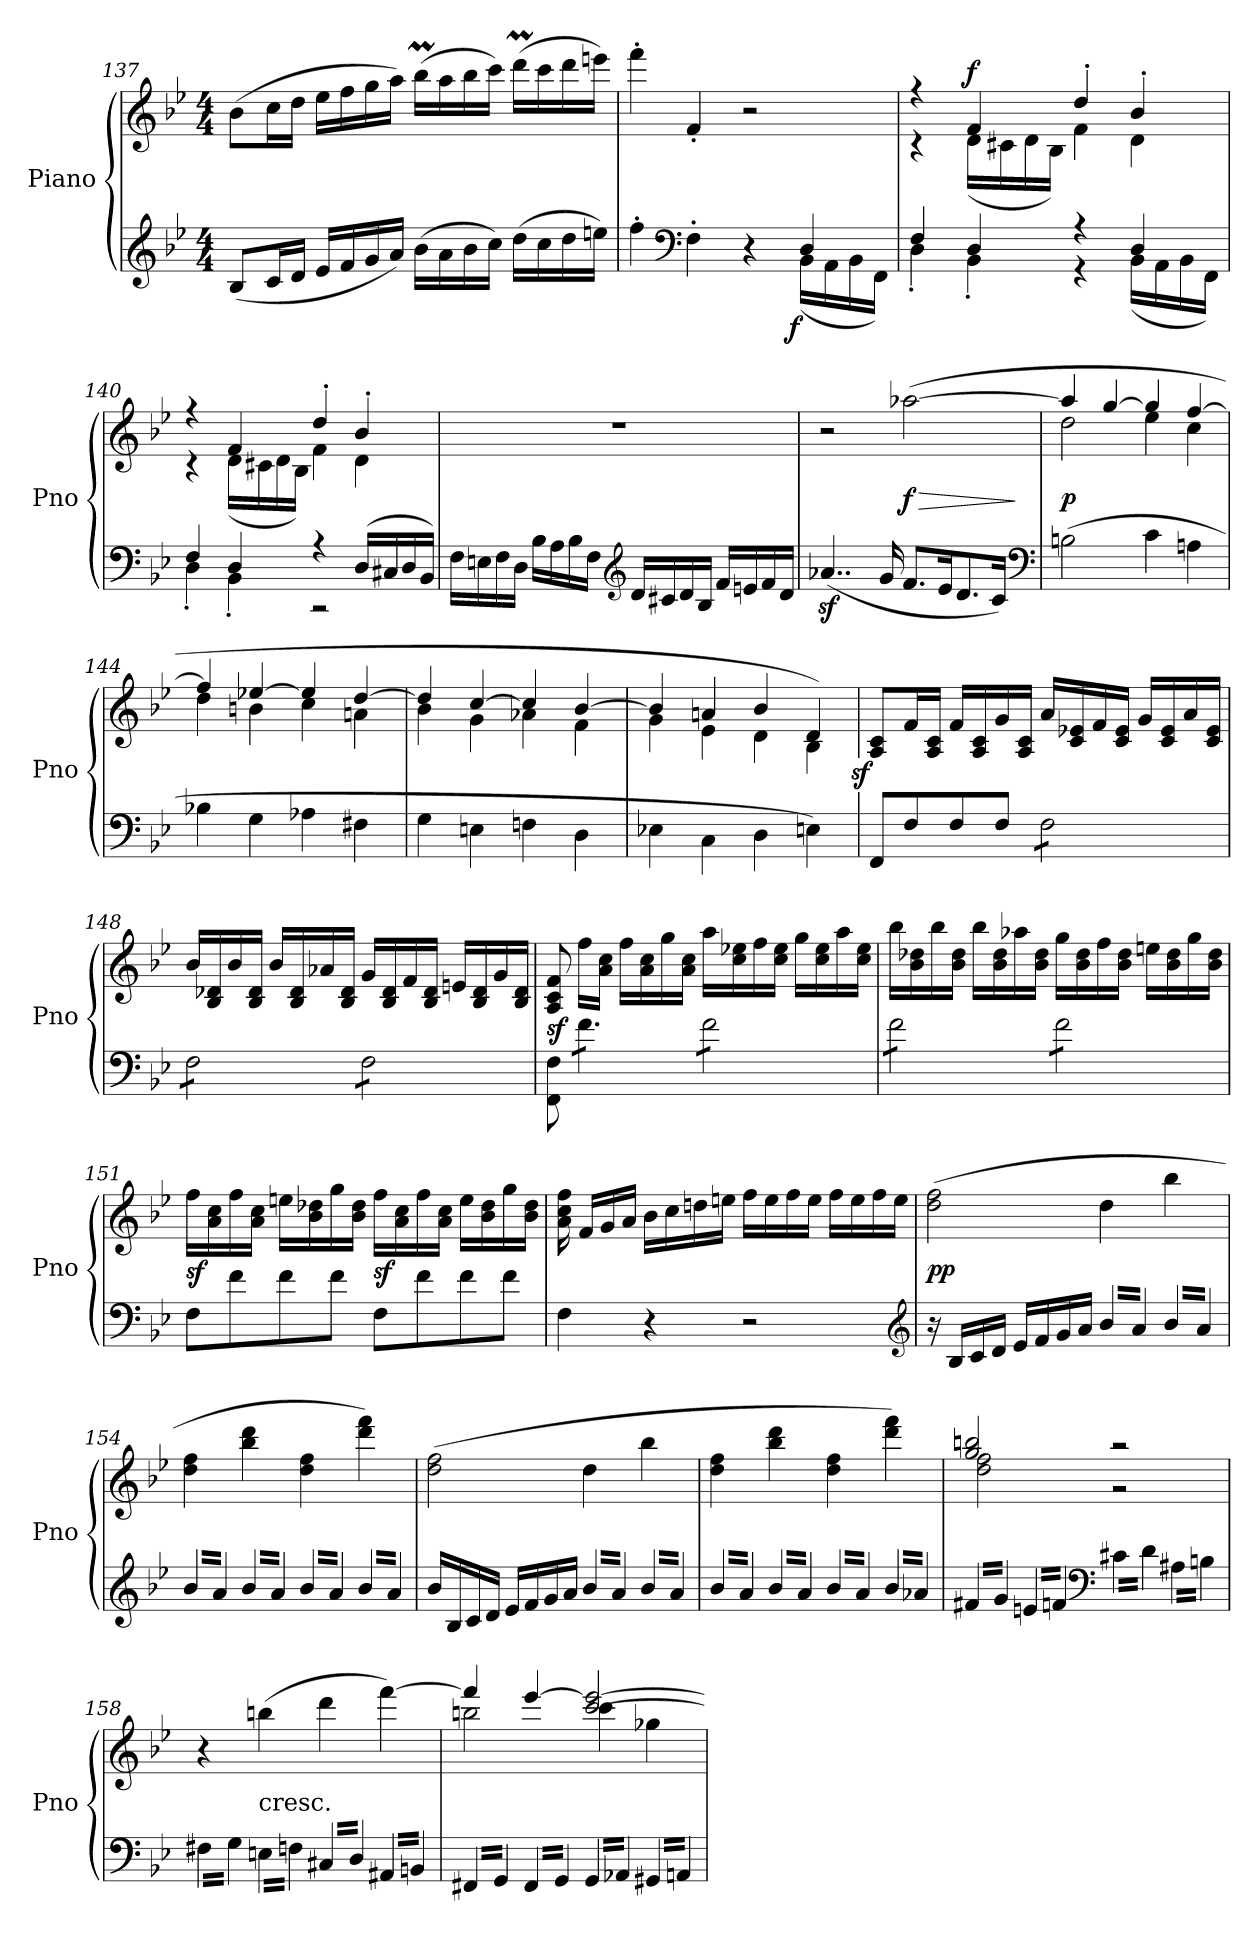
**kern	**kern	**dynam
*part1	*part1	*part1
*staff2	*staff1	*staff1/2
*I"Piano	*	*
*I'Pno	*	*
*clefG2	*clefG2	*
*k[b-e-]	*k[b-e-]	*
*B-:	*B-:	*
*M4/4	*M4/4	*
=137	=137	=137
(8B-L	(8b-L	.
16cL	16ccL	.
16dJJ	16ddJJ	.
16e-LL	16ee-LL	.
16f	16ff	.
16g	16gg	.
16aJJ)	16aaJJ)	.
(16b-LL	(16bb-MLL	.
16a	16aa	.
16b-	16bb-	.
16ccJJ)	16cccJJ)	.
(16ddLL	(16dddmLL	.
16cc	16ccc	.
16dd	16ddd	.
16eenJJ)	16eeenJJ)	.
=138	=138	=138
*^	*	*
2.ryy	4ff'	4fff'	.
*clefF4	*	*	*
.	4F'	4f'	.
.	4r	2r	.
!	!	!	!LO:DY:b=2:rj
4D	(16BB-LL	.	f
.	16AA	.	.
.	16BB-	.	.
.	16FFJJ)	.	.
=139	=139	=139	=139
*	*	*^	*
4F	4D'	4r	4r	.
!	!	!	!	!LO:DY:a
4D	4BB-'	4f	(16dLL	f
.	.	.	16c#X	.
.	.	.	16d	.
.	.	.	16B-JJ)	.
4r	4r	4dd'	4f	.
4D	(16BB-LL	4b-'	4d	.
.	16AA	.	.	.
.	16BB-	.	.	.
.	16FFJJ)	.	.	.
=140	=140	=140	=140	=140
4F	4D'	4r	4r	.
4D	4BB-'	4f	(16dLL	.
.	.	.	16c#X	.
.	.	.	16d	.
.	.	.	16B-JJ)	.
4r	2r	4dd'	4f	.
(<16DLL	.	4b-'	4d	.
16C#X	.	.	.	.
16D	.	.	.	.
16BB-JJ)	.	.	.	.
*v	*v	*	*	*
*	*v	*v	*
=141	=141	=141
16FLL	1r	.
16En	.	.
16F	.	.
16DJJ	.	.
16B-LL	.	.
16A	.	.
16B-	.	.
16FJJ	.	.
*clefG2	*	*
16dLL	.	.
16c#X	.	.
16d	.	.
16B-JJ	.	.
16fLL	.	.
16en	.	.
16f	.	.
16dJJ	.	.
=142	=142	=142
(4..a-Xz	2r	.
16g	.	.
8.fL	([2aa-X	> f
16e-K	.	.
8.d	.	.
16cJk)	.	.
*clefF4	*	*
.	.	]
=143	=143	=143
*	*^	*
(2Bn	4aa-]	2dd	p
.	[4gg	.	.
4c	4gg]	4ee-	.
4An	[4ff	4cc	.
=144	=144	=144	=144
4B-X	4ff]	4dd	.
4G	[4ee-X	4bn	.
4A-X	4ee-]	4cc	.
4F#X	[4dd	4an	.
=145	=145	=145	=145
4G	4dd]	4b-	.
4En	[4cc	4g	.
4Fn	4cc]	4a-X	.
4D	[4b-	4f	.
=146	=146	=146	=146
4E-X	4b-]	4g	.
4C\	4an	4e-	.
4D	4b-	4d	.
4En)	4d)	4B-	.
=147	=147	=147	=147
!	!	!	!LO:DY:rj
*	*v	*v	*
8FFL	8A 8cL	sf
8F	16fL	.
.	16A 16cJJ	.
8F	16fLL	.
.	16A 16c	.
8FJ	16g	.
.	16A 16cJJ	.
*tremolo	*	*
8FL	16aLL	.
.	16c 16e-X	.
8F	16f	.
.	16c 16e-JJ	.
8F	16gLL	.
.	16c 16e-	.
8FJ	16a	.
.	16c 16e-JJ	.
=148	=148	=148
8FL	16b-LL	.
.	16B- 16d-X	.
8F	16b-	.
.	16B- 16d-JJ	.
8F	16b-LL	.
.	16B- 16d-	.
8FJ	16a-X	.
.	16B- 16d-JJ	.
8FL	16gLL	.
.	16B- 16d-	.
8F	16f	.
.	16B- 16d-JJ	.
8F	16enLL	.
.	16B- 16d-	.
8FJ	16g	.
*Xtremolo	*	*
.	16B- 16d-JJ	.
=149	=149	=149
8FF\ 8F\	8A 8c 8f	sf
*tremolo	*	*
8fL	16ffLL	.
.	16a 16ccJJ	.
8f	16ffLL	.
.	16a 16cc	.
8fJ	16gg	.
.	16a 16ccJJ	.
8fL	16aaLL	.
.	16cc 16ee-X	.
8f	16ff	.
.	16cc 16ee-JJ	.
8f	16ggLL	.
.	16cc 16ee-	.
8fJ	16aa	.
.	16cc 16ee-JJ	.
=150	=150	=150
8fL	16bb-LL	.
.	16b- 16dd-X	.
8f	16bb-	.
.	16b- 16dd-JJ	.
8f	16bb-LL	.
.	16b- 16dd-	.
8fJ	16aa-X	.
.	16b- 16dd-JJ	.
8fL	16ggLL	.
.	16b- 16dd-	.
8f	16ff	.
.	16b- 16dd-JJ	.
8f	16eenLL	.
.	16b- 16dd-	.
8fJ	16gg	.
*Xtremolo	*	*
.	16b- 16dd-JJ	.
=151	=151	=151
8FL	16ffLL	sf
.	16a 16cc	.
8f	16ff	.
.	16a 16ccJJ	.
8f	16eenLL	.
.	16b- 16dd-X	.
8fJ	16gg	.
.	16b- 16dd-JJ	.
8FL	16ffLL	sf
.	16a 16cc	.
8f	16ff	.
.	16a 16ccJJ	.
8f	16eeLL	.
.	16b- 16dd-	.
8fJ	16gg	.
.	16b- 16dd-JJ	.
=152	=152	=152
4F	16a 16cc 16ff	.
.	16fLL	.
.	16g	.
.	16aJJ	.
4r	16b-LL	.
.	16cc	.
.	16ddn	.
.	16eenJJ	.
2r	16ffLL	.
.	16ee	.
.	16ff	.
.	16eeJJ	.
.	16ffLL	.
.	16ee	.
.	16ff	.
.	16eeJJ	.
*clefG2	*	*
=153	=153	=153
16r	(2dd 2ff	pp
16B-LL	.	.
16c	.	.
16dJJ	.	.
16e-LL	.	.
16f	.	.
16g	.	.
16aJJ	.	.
*tremolo	*	*
16b-LL	4dd	.
16a	.	.
16b-	.	.
16aJJ	.	.
16b-LL	4bb-	.
16a	.	.
16b-	.	.
16aJJ	.	.
=154	=154	=154
16b-LL	4dd 4ff	.
16a	.	.
16b-	.	.
16aJJ	.	.
16b-LL	4bb- 4ddd	.
16a	.	.
16b-	.	.
16aJJ	.	.
16b-LL	4dd 4ff	.
16a	.	.
16b-	.	.
16aJJ	.	.
16b-LL	4ddd 4fff)	.
16a	.	.
16b-	.	.
16aJJ	.	.
*Xtremolo	*	*
=155	=155	=155
16b-LL	(2dd 2ff	.
16B-	.	.
16c	.	.
16dJJ	.	.
16e-LL	.	.
16f	.	.
16g	.	.
16aJJ	.	.
*tremolo	*	*
16b-LL	4dd	.
16a	.	.
16b-	.	.
16aJJ	.	.
16b-LL	4bb-	.
16a	.	.
16b-	.	.
16aJJ	.	.
=156	=156	=156
16b-LL	4dd 4ff	.
16a	.	.
16b-	.	.
16aJJ	.	.
16b-LL	4bb- 4ddd	.
16a	.	.
16b-	.	.
16aJJ	.	.
16b-LL	4dd 4ff	.
16a	.	.
16b-	.	.
16aJJ	.	.
16b-LL	4ddd 4fff)	.
16a-	.	.
16b-	.	.
16a-JJ	.	.
=157	=157	=157
*	*^	*
16f#XLL	2gg 2bbn	2dd 2ff	.
16g	.	.	.
16f#X	.	.	.
16gJJ	.	.	.
16enLL	.	.	.
16f	.	.	.
16en	.	.	.
16fJJ	.	.	.
*clefF4	*	*	*
16c#XLL	2r	2r	.
16d	.	.	.
16c#X	.	.	.
16dJJ	.	.	.
16A#XLL	.	.	.
16B	.	.	.
16A#X	.	.	.
16BJJ	.	.	.
*	*v	*v	*
=158	=158	=158
16F#XLL	4r	.
16G	.	.
16F#X	.	.
16GJJ	.	.
!	!LO:TX:c:t=cresc.	!
16EnLL	(4bbn	.
16F	.	.
16En	.	.
16FJJ	.	.
16C#XLL	4ddd	.
16D	.	.
16C#X	.	.
16DJJ	.	.
16AA#XLL	[4fff)	.
16BB	.	.
16AA#X	.	.
16BBJJ	.	.
=159	=159	=159
*	*^	*
16FF#XLL	4fff]	2bbn	.
16GG	.	.	.
16FF#X	.	.	.
16GGJJ	.	.	.
16FF#LL	[4eee-	.	.
16GG	.	.	.
16FF#	.	.	.
16GGJJ	.	.	.
16GGLL	[2ccc 2eee-_	4ccc	.
16AA-	.	.	.
16GG	.	.	.
16AA-JJ	.	.	.
16GG#XLL	.	4gg-X	.
16AA	.	.	.
16GG#X	.	.	.
16AAJJ	.	.	.
*Xtremolo	*	*	*
.	.	.	.
.	.	.	.
*	*v	*v	*
=	=	=
*-	*-	*-
